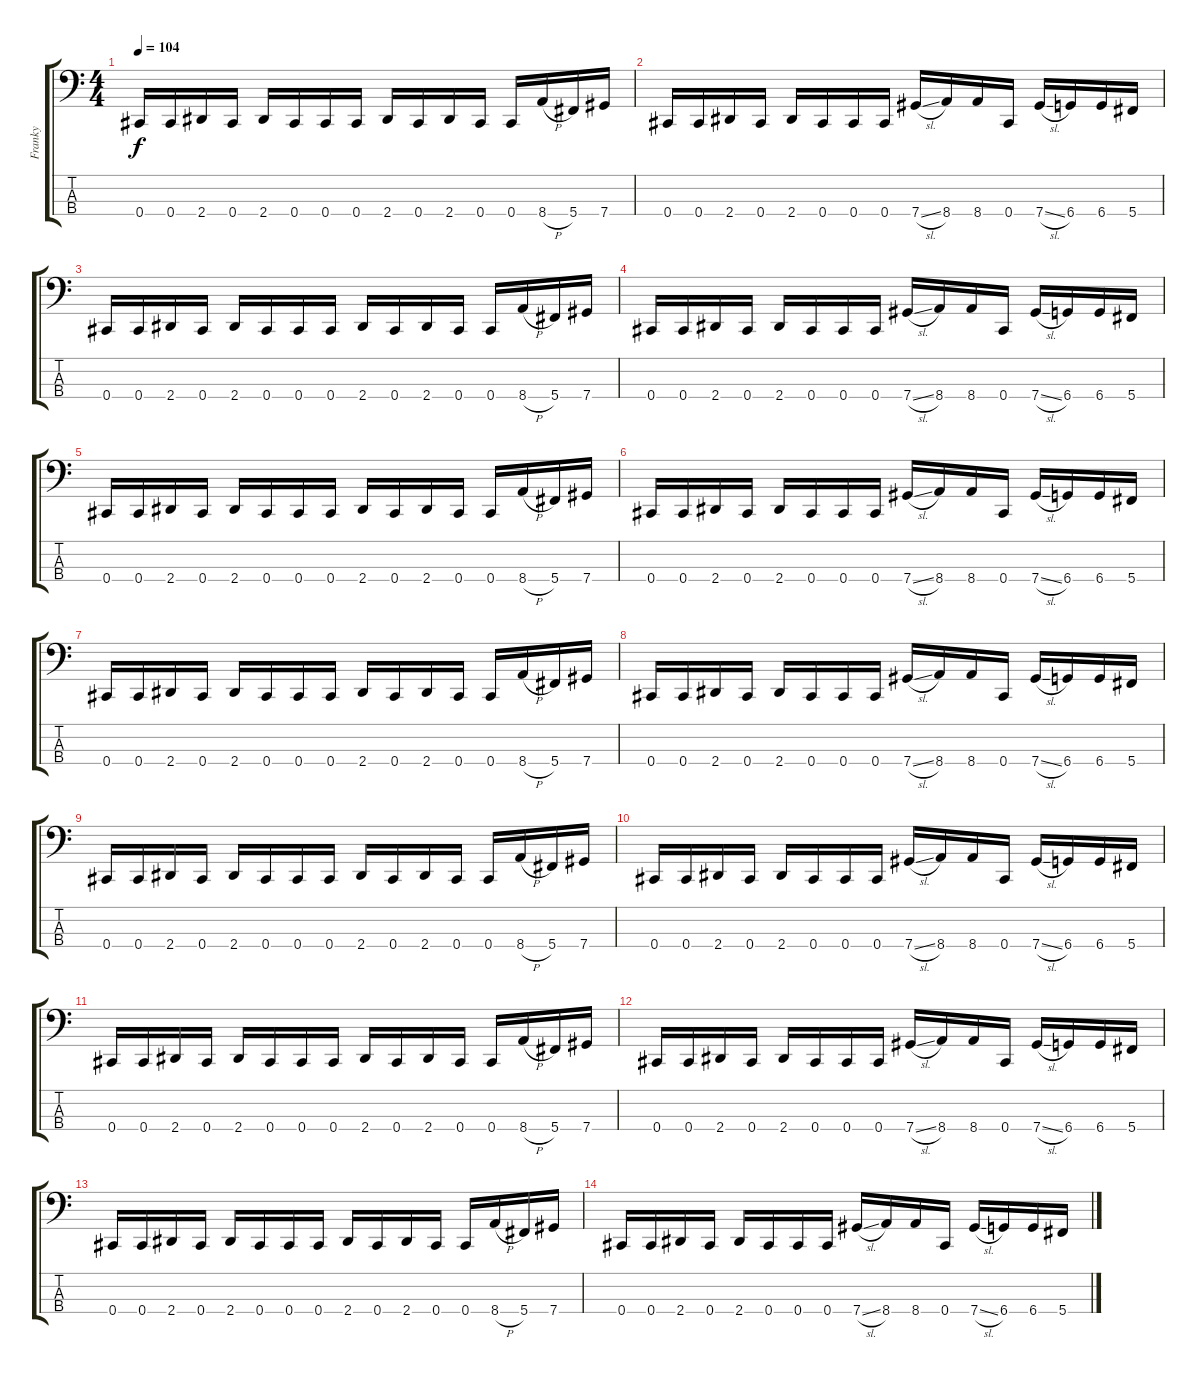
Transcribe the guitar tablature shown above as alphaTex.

\track ("Franky" "Franky") {instrument electricbassfinger}
\staff {score tabs}
\tuning (E2 B1 Gb1 Db1) {hide}
\ts (4 4)
\tempo 104
\clef f4
\ks c
0.4.16{dy f} 0.4.16 2.4.16 0.4.16 2.4.16 0.4.16 0.4.16 0.4.16 2.4.16 0.4.16 2.4.16 0.4.16 0.4.16 8.4{h}.16 5.4.16 7.4.16 |
0.4.16 0.4.16 2.4.16 0.4.16 2.4.16 0.4.16 0.4.16 0.4.16 7.4{sl}.16 8.4.16 8.4.16 0.4.16 7.4{sl}.16 6.4.16 6.4.16 5.4.16 |
0.4.16 0.4.16 2.4.16 0.4.16 2.4.16 0.4.16 0.4.16 0.4.16 2.4.16 0.4.16 2.4.16 0.4.16 0.4.16 8.4{h}.16 5.4.16 7.4.16 |
0.4.16 0.4.16 2.4.16 0.4.16 2.4.16 0.4.16 0.4.16 0.4.16 7.4{sl}.16 8.4.16 8.4.16 0.4.16 7.4{sl}.16 6.4.16 6.4.16 5.4.16 |
0.4.16 0.4.16 2.4.16 0.4.16 2.4.16 0.4.16 0.4.16 0.4.16 2.4.16 0.4.16 2.4.16 0.4.16 0.4.16 8.4{h}.16 5.4.16 7.4.16 |
0.4.16 0.4.16 2.4.16 0.4.16 2.4.16 0.4.16 0.4.16 0.4.16 7.4{sl}.16 8.4.16 8.4.16 0.4.16 7.4{sl}.16 6.4.16 6.4.16 5.4.16 |
0.4.16 0.4.16 2.4.16 0.4.16 2.4.16 0.4.16 0.4.16 0.4.16 2.4.16 0.4.16 2.4.16 0.4.16 0.4.16 8.4{h}.16 5.4.16 7.4.16 |
0.4.16 0.4.16 2.4.16 0.4.16 2.4.16 0.4.16 0.4.16 0.4.16 7.4{sl}.16 8.4.16 8.4.16 0.4.16 7.4{sl}.16 6.4.16 6.4.16 5.4.16 |
0.4.16 0.4.16 2.4.16 0.4.16 2.4.16 0.4.16 0.4.16 0.4.16 2.4.16 0.4.16 2.4.16 0.4.16 0.4.16 8.4{h}.16 5.4.16 7.4.16 |
0.4.16 0.4.16 2.4.16 0.4.16 2.4.16 0.4.16 0.4.16 0.4.16 7.4{sl}.16 8.4.16 8.4.16 0.4.16 7.4{sl}.16 6.4.16 6.4.16 5.4.16 |
0.4.16 0.4.16 2.4.16 0.4.16 2.4.16 0.4.16 0.4.16 0.4.16 2.4.16 0.4.16 2.4.16 0.4.16 0.4.16 8.4{h}.16 5.4.16 7.4.16 |
0.4.16 0.4.16 2.4.16 0.4.16 2.4.16 0.4.16 0.4.16 0.4.16 7.4{sl}.16 8.4.16 8.4.16 0.4.16 7.4{sl}.16 6.4.16 6.4.16 5.4.16 |
0.4.16 0.4.16 2.4.16 0.4.16 2.4.16 0.4.16 0.4.16 0.4.16 2.4.16 0.4.16 2.4.16 0.4.16 0.4.16 8.4{h}.16 5.4.16 7.4.16 |
0.4.16 0.4.16 2.4.16 0.4.16 2.4.16 0.4.16 0.4.16 0.4.16 7.4{sl}.16 8.4.16 8.4.16 0.4.16 7.4{sl}.16 6.4.16 6.4.16 5.4.16
